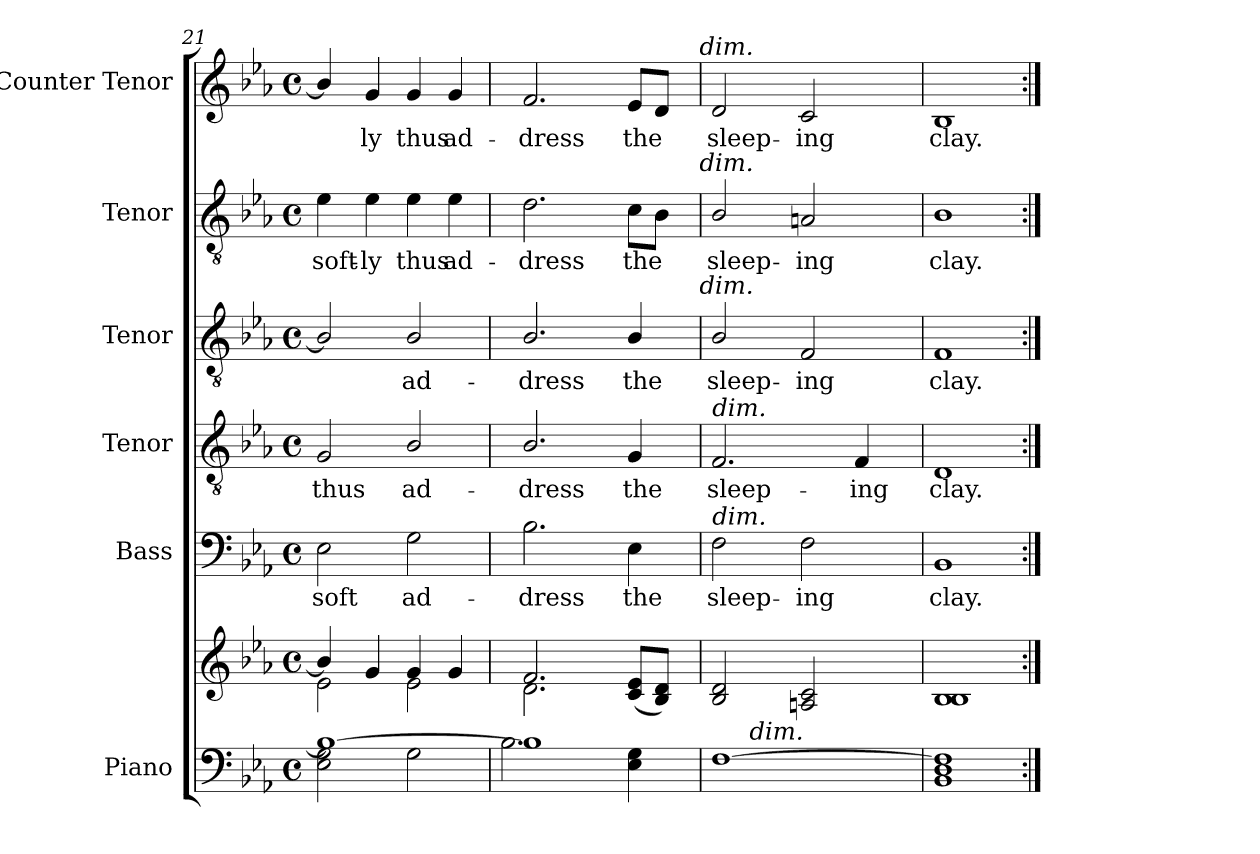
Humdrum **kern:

**kern	**kern	**kern	**text	**kern	**text	**kern	**text	**kern	**text	**kern	**text
*part6	*part6	*part5	*part5	*part4	*part4	*part3	*part3	*part2	*part2	*part1	*part1
*staff7	*staff6	*staff5	*staff5	*staff4	*staff4	*staff3	*staff3	*staff2	*staff2	*staff1	*staff1
*I"Piano	*	*I"Bass	*	*I"Tenor	*	*I"Tenor	*	*I"Tenor	*	*I"Counter Tenor	*
*I'Pno.	*	*I'B.	*	*I'T.	*	*I'T.	*	*I'T.	*	*	*
!!LO:LB:g=z
*clefF4	*clefG2	*clefF4	*	*clefGv2	*	*clefGv2	*	*clefGv2	*	*clefG2	*
*	*	*	*	*ITrd7c12	*	*ITrd7c12	*	*ITrd7c12	*	*	*
*k[b-e-a-]	*k[b-e-a-]	*k[b-e-a-]	*	*k[b-e-a-]	*	*k[b-e-a-]	*	*k[b-e-a-]	*	*k[b-e-a-]	*
*E-:	*E-:	*E-:	*	*E-:	*	*E-:	*	*E-:	*	*E-:	*
*M4/4	*M4/4	*M4/4	*	*M4/4	*	*M4/4	*	*M4/4	*	*M4/4	*
*met(c)	*met(c)	*met(c)	*	*met(c)	*	*met(c)	*	*met(c)	*	*met(c)	*
=21	=21	=21	=21	=21	=21	=21	=21	=21	=21	=21	=21
*^	*^	*	*	*	*	*	*	*	*	*	*
!	!	!	!	!	!LO:LY:b:color=#000000	!	!	!	!	!	!	!	!
!	!	!	!	!	!	!	!LO:LY:b:color=#000000	!	!	!	!	!	!
!	!	!	!	!	!	!	!	!	!	!	!LO:LY:b:color=#000000	!	!
1B-i_	2E-i\ 2Gi	4b-i/]	2e-i\	2E-i\	soft	2GGi/	thus	2BB-i/]	.	4E-i\	soft-	4b-i/]	.
!	!	!	!	!	!	!	!	!	!	!	!LO:LY:b:color=#000000	!	!
!	!	!	!	!	!	!	!	!	!	!	!	!	!LO:LY:b:color=#000000
.	.	4gi/	.	.	.	.	.	.	.	4E-i\	-ly	4gi/	-ly
!	!	!	!	!	!LO:LY:b:color=#000000	!	!	!	!	!	!	!	!
!	!	!	!	!	!	!	!LO:LY:b:color=#000000	!	!	!	!	!	!
!	!	!	!	!	!	!	!	!	!LO:LY:b:color=#000000	!	!	!	!
!	!	!	!	!	!	!	!	!	!	!	!LO:LY:b:color=#000000	!	!
!	!	!	!	!	!	!	!	!	!	!	!	!	!LO:LY:b:color=#000000
.	2Gi\	4gi/	2e-i\	2Gi\	ad-	2BB-i/	ad-	2BB-i/	ad-	4E-i\	thus	4gi/	thus
!	!	!	!	!	!	!	!	!	!	!	!LO:LY:b:color=#000000	!	!
!	!	!	!	!	!	!	!	!	!	!	!	!	!LO:LY:b:color=#000000
.	.	4gi/	.	.	.	.	.	.	.	4E-i\	ad-	4gi/	ad-
=22	=22	=22	=22	=22	=22	=22	=22	=22	=22	=22	=22	=22	=22
!	!	!	!	!	!LO:LY:b:color=#000000	!	!	!	!	!	!	!	!
!	!	!	!	!	!	!	!LO:LY:b:color=#000000	!	!	!	!	!	!
!	!	!	!	!	!	!	!	!	!LO:LY:b:color=#000000	!	!	!	!
!	!	!	!	!	!	!	!	!	!	!	!LO:LY:b:color=#000000	!	!
!	!	!	!	!	!	!	!	!	!	!	!	!	!LO:LY:b:color=#000000
*	*	*	*	*	*	*	*	*^	*	*^	*	*^	*
1B-i]	2.B-i\	2.fi/	2.di\	2.B-i\	-dress	2.BB-i/	-dress	2.BB-i/	2ryy	-dress	2.Di\	2ryy	-dress	2.fi/	2ryy	-dress
.	.	.	.	.	.	.	.	.	4ryy	.	.	4ryy	.	.	4ryy	.
!	!	!	!	!	!LO:LY:b:color=#000000	!	!	!	!	!	!	!	!	!	!	!
!	!	!	!	!	!	!	!LO:LY:b:color=#000000	!	!	!	!	!	!	!	!	!
!	!	!	!	!	!	!	!	!	!	!LO:LY:b:color=#000000	!	!	!	!	!	!
!	!	!	!	!	!	!	!	!	!	!	!	!	!LO:LY:b:color=#000000	!	!	!
!	!	!	!	!	!	!	!	!	!	!	!	!	!	!	!	!LO:LY:b:color=#000000
.	4E-i\ 4Gi	(8ci/ 8e-iL	4ryy	4E-i\	the	4GGi/	the	4BB-i/	8ryy	the	8Ci\L	8ryy	the	8e-i/L	8ryy	the
.	.	8B-i/ 8diJ)	.	.	.	.	.	.	16ryy	.	8BB-i\J	16ryy	.	8di/J	16ryy	.
.	.	.	.	.	.	.	.	.	32ryy	.	.	32ryy	.	.	32ryy	.
.	.	.	.	.	.	.	.	.	64ryy	.	.	64ryy	.	.	64ryy	.
.	.	.	.	.	.	.	.	.	128...ryy	.	.	128...ryy	.	.	128...ryy	.
!	!	!	!	!	!	!	!	!	!	!	!	!	!	!	!LO:TX:a:i:t=dim.	!
!	!	!	!	!	!	!	!	!	!	!	!	!LO:TX:a:i:t=dim.	!	!	!	!
!	!	!	!	!	!	!	!	!	!LO:TX:a:i:t=dim.	!	!	!	!	!	!	!
.	.	.	.	.	.	.	.	.	1024ryy	.	.	1024ryy	.	.	1024ryy	.
*	*	*	*	*	*	*	*	*v	*v	*	*	*	*	*v	*v	*
*v	*v	*	*	*	*	*	*	*	*	*v	*v	*	*	*
=23	=23	=23	=23	=23	=23	=23	=23	=23	=23	=23	=23	=23
*^	*	*	*	*	*	*	*^	*	*^	*	*^	*
!	!	!	!	!	!LO:LY:b:color=#000000	!	!	!	!	!	!	!	!	!	!	!
*	*	*	*	*	*	*	*	*v	*v	*	*	*	*	*v	*v	*
*v	*v	*	*	*	*	*	*	*	*	*v	*v	*	*	*
*^	*	*	*	*	*	*	*^	*	*^	*	*^	*
!	!	!	!	!	!	!	!LO:LY:b:color=#000000	!	!	!	!	!	!	!	!	!
*	*	*	*	*	*	*	*	*v	*v	*	*	*	*	*v	*v	*
*v	*v	*	*	*	*	*	*	*	*	*v	*v	*	*	*
*^	*	*	*	*	*	*	*^	*	*^	*	*^	*
!	!	!	!	!	!	!	!	!	!	!LO:LY:b:color=#000000	!	!	!	!	!	!
*	*	*	*	*	*	*	*	*v	*v	*	*	*	*	*v	*v	*
*v	*v	*	*	*	*	*	*	*	*	*v	*v	*	*	*
*^	*	*	*	*	*	*	*^	*	*^	*	*^	*
!	!	!	!	!	!	!	!	!	!	!	!	!	!LO:LY:b:color=#000000	!	!	!
*	*	*	*	*	*	*	*	*v	*v	*	*	*	*	*v	*v	*
*v	*v	*	*	*	*	*	*	*	*	*v	*v	*	*	*
*^	*	*	*	*	*	*	*^	*	*^	*	*^	*
!	!	!	!	!	!	!LO:TX:a:i:t=dim.	!	!	!	!	!	!	!	!	!	!
!	!	!	!	!LO:TX:a:i:t=dim.	!	!	!	!	!	!	!	!	!	!	!	!
!	!	!	!	!	!	!	!	!	!	!	!	!	!	!	!	!LO:LY:b:color=#000000
*	*	*	*	*	*	*	*	*v	*v	*	*	*	*	*v	*v	*
*v	*v	*	*	*	*	*	*	*	*	*v	*v	*	*	*
[1Fi	2B-i/ 2di	8ryy	2Fi\	sleep-	2.FFi/	sleep-	2BB-i/	sleep-	2BB-i/	sleep-	2di/	sleep-
.	.	64ryy	.	.	.	.	.	.	.	.	.	.
.	.	512.ryy	.	.	.	.	.	.	.	.	.	.
!	!	!LO:TX:b:i:t=dim.	!	!	!	!	!	!	!	!	!	!
.	.	2ryy	.	.	.	.	.	.	.	.	.	.
!	!	!	!	!LO:LY:b:color=#000000	!	!	!	!	!	!	!	!
!	!	!	!	!	!	!	!	!LO:LY:b:color=#000000	!	!	!	!
!	!	!	!	!	!	!	!	!	!	!LO:LY:b:color=#000000	!	!
!	!	!	!	!	!	!	!	!	!	!	!	!LO:LY:b:color=#000000
.	2Ani/ 2ci	.	2Fi\	-ing	.	.	2FFi/	-ing	2AAni/	-ing	2ci/	-ing
.	.	4ryy	.	.	.	.	.	.	.	.	.	.
!	!	!	!	!	!	!LO:LY:b:color=#000000	!	!	!	!	!	!
.	.	.	.	.	4FFi/	-ing	.	.	.	.	.	.
.	.	16ryy	.	.	.	.	.	.	.	.	.	.
.	.	32ryy	.	.	.	.	.	.	.	.	.	.
.	.	128ryy	.	.	.	.	.	.	.	.	.	.
.	.	256ryy	.	.	.	.	.	.	.	.	.	.
.	.	1024ryy	.	.	.	.	.	.	.	.	.	.
*	*v	*v	*	*	*	*	*	*	*	*	*	*
=24	=24	=24	=24	=24	=24	=24	=24	=24	=24	=24	=24
*	*^	*	*	*	*	*	*	*	*	*	*
!	!	!	!	!LO:LY:b:color=#000000	!	!	!	!	!	!	!	!
*	*v	*v	*	*	*	*	*	*	*	*	*	*
*	*^	*	*	*	*	*	*	*	*	*	*
!	!	!	!	!	!	!LO:LY:b:color=#000000	!	!	!	!	!	!
*	*v	*v	*	*	*	*	*	*	*	*	*	*
*	*^	*	*	*	*	*	*	*	*	*	*
!	!	!	!	!	!	!	!	!LO:LY:b:color=#000000	!	!	!	!
*	*v	*v	*	*	*	*	*	*	*	*	*	*
*	*^	*	*	*	*	*	*	*	*	*	*
!	!	!	!	!	!	!	!	!	!	!LO:LY:b:color=#000000	!	!
*	*v	*v	*	*	*	*	*	*	*	*	*	*
*	*^	*	*	*	*	*	*	*	*	*	*
!	!	!	!	!	!	!	!	!	!	!	!	!LO:LY:b:color=#000000
*	*v	*v	*	*	*	*	*	*	*	*	*	*
1BB-i 1Di 1Fi]	1B-i 1B-i	1BB-i	clay.	1DDi	clay.	1FFi	clay.	1BB-i	clay.	1B-i	clay.
=:|!	=:|!	=:|!	=:|!	=:|!	=:|!	=:|!	=:|!	=:|!	=:|!	=:|!	=:|!
*-	*-	*-	*-	*-	*-	*-	*-	*-	*-	*-	*-
